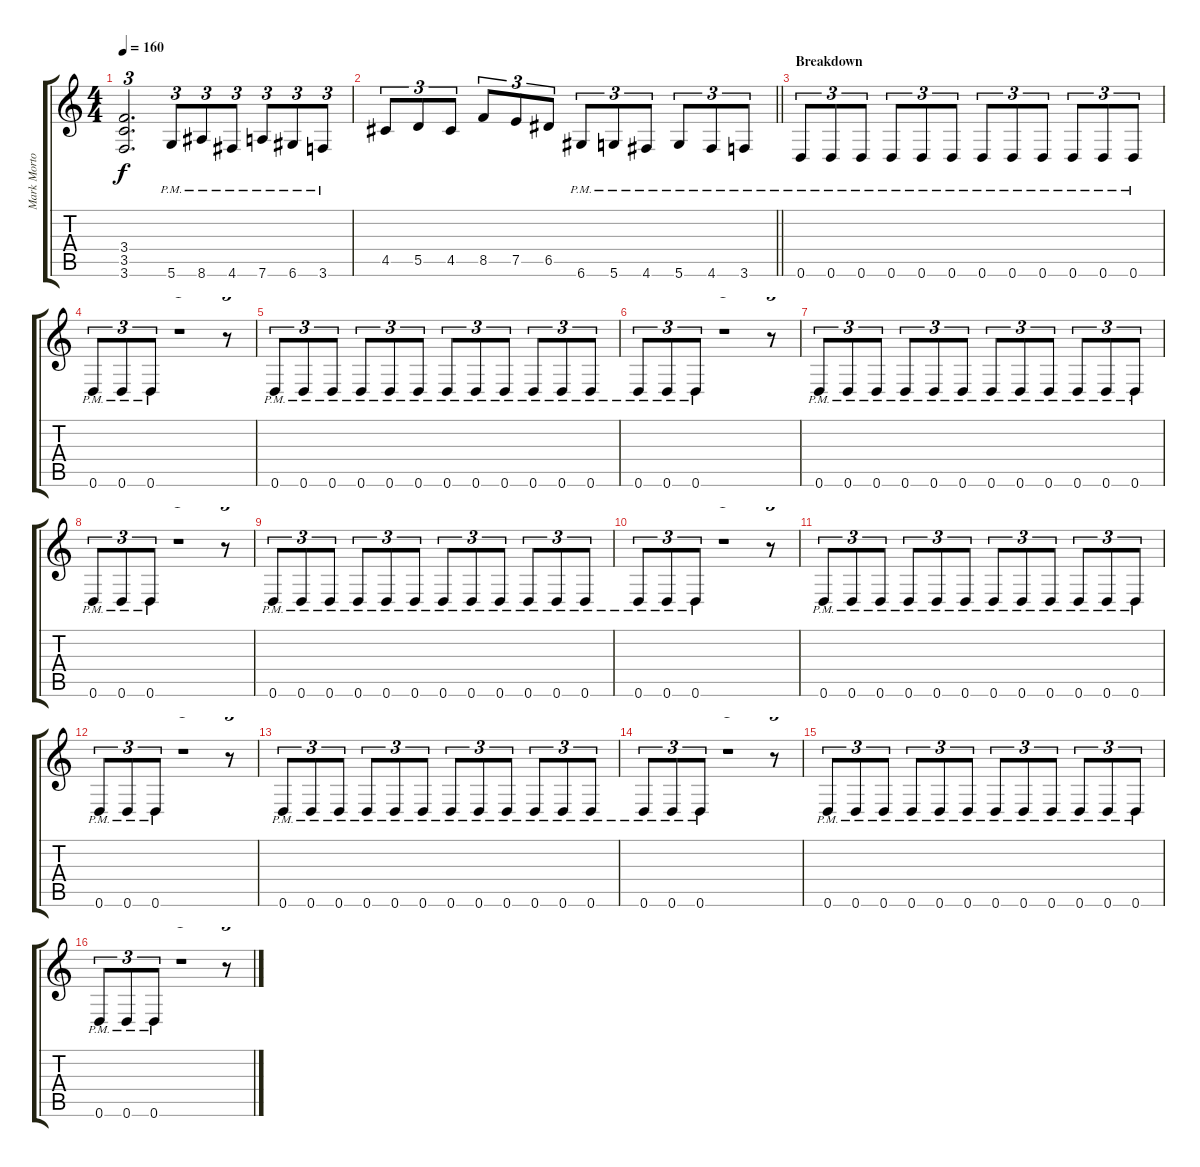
\track ("Mark Morton - Rhythm" "Mark Morto") {instrument distortionguitar}
\staff {score tabs}
\tuning (E4 B3 G3 D3 A2 D2) {hide}
\ts (4 4)
\tempo 160
\clef g2
\ks c
(3.4 3.5 3.6).2{d tu (3 2) dy f} 5.6{pm}.8{tu (3 2)} 8.6{pm}.8{tu (3 2)} 4.6{pm}.8{tu (3 2)} 7.6{pm}.8{tu (3 2)} 6.6{pm}.8{tu (3 2)} 3.6{pm}.8{tu (3 2)} |
\barLineRight lightlight
4.5.8{tu (3 2)} 5.5.8{tu (3 2)} 4.5.8{tu (3 2)} 8.5.8{tu (3 2)} 7.5.8{tu (3 2)} 6.5.8{tu (3 2)} 6.6{pm}.8{tu (3 2)} 5.6{pm}.8{tu (3 2)} 4.6{pm}.8{tu (3 2)} 5.6{pm}.8{tu (3 2)} 4.6{pm}.8{tu (3 2)} 3.6{pm}.8{tu (3 2)} |
\section ("" "Breakdown")
0.6{pm}.8{tu (3 2)} 0.6{pm}.8{tu (3 2)} 0.6{pm}.8{tu (3 2)} 0.6{pm}.8{tu (3 2)} 0.6{pm}.8{tu (3 2)} 0.6{pm}.8{tu (3 2)} 0.6{pm}.8{tu (3 2)} 0.6{pm}.8{tu (3 2)} 0.6{pm}.8{tu (3 2)} 0.6{pm}.8{tu (3 2)} 0.6{pm}.8{tu (3 2)} 0.6{pm}.8{tu (3 2)} |
0.6{pm}.8{tu (3 2)} 0.6{pm}.8{tu (3 2)} 0.6{pm}.8{tu (3 2)} r.1{tu (3 2)} r.8{tu (3 2)} |
0.6{pm}.8{tu (3 2)} 0.6{pm}.8{tu (3 2)} 0.6{pm}.8{tu (3 2)} 0.6{pm}.8{tu (3 2)} 0.6{pm}.8{tu (3 2)} 0.6{pm}.8{tu (3 2)} 0.6{pm}.8{tu (3 2)} 0.6{pm}.8{tu (3 2)} 0.6{pm}.8{tu (3 2)} 0.6{pm}.8{tu (3 2)} 0.6{pm}.8{tu (3 2)} 0.6{pm}.8{tu (3 2)} |
0.6{pm}.8{tu (3 2)} 0.6{pm}.8{tu (3 2)} 0.6{pm}.8{tu (3 2)} r.1{tu (3 2)} r.8{tu (3 2)} |
0.6{pm}.8{tu (3 2)} 0.6{pm}.8{tu (3 2)} 0.6{pm}.8{tu (3 2)} 0.6{pm}.8{tu (3 2)} 0.6{pm}.8{tu (3 2)} 0.6{pm}.8{tu (3 2)} 0.6{pm}.8{tu (3 2)} 0.6{pm}.8{tu (3 2)} 0.6{pm}.8{tu (3 2)} 0.6{pm}.8{tu (3 2)} 0.6{pm}.8{tu (3 2)} 0.6{pm}.8{tu (3 2)} |
0.6{pm}.8{tu (3 2)} 0.6{pm}.8{tu (3 2)} 0.6{pm}.8{tu (3 2)} r.1{tu (3 2)} r.8{tu (3 2)} |
0.6{pm}.8{tu (3 2)} 0.6{pm}.8{tu (3 2)} 0.6{pm}.8{tu (3 2)} 0.6{pm}.8{tu (3 2)} 0.6{pm}.8{tu (3 2)} 0.6{pm}.8{tu (3 2)} 0.6{pm}.8{tu (3 2)} 0.6{pm}.8{tu (3 2)} 0.6{pm}.8{tu (3 2)} 0.6{pm}.8{tu (3 2)} 0.6{pm}.8{tu (3 2)} 0.6{pm}.8{tu (3 2)} |
0.6{pm}.8{tu (3 2)} 0.6{pm}.8{tu (3 2)} 0.6{pm}.8{tu (3 2)} r.1{tu (3 2)} r.8{tu (3 2)} |
0.6{pm}.8{tu (3 2)} 0.6{pm}.8{tu (3 2)} 0.6{pm}.8{tu (3 2)} 0.6{pm}.8{tu (3 2)} 0.6{pm}.8{tu (3 2)} 0.6{pm}.8{tu (3 2)} 0.6{pm}.8{tu (3 2)} 0.6{pm}.8{tu (3 2)} 0.6{pm}.8{tu (3 2)} 0.6{pm}.8{tu (3 2)} 0.6{pm}.8{tu (3 2)} 0.6{pm}.8{tu (3 2)} |
0.6{pm}.8{tu (3 2)} 0.6{pm}.8{tu (3 2)} 0.6{pm}.8{tu (3 2)} r.1{tu (3 2)} r.8{tu (3 2)} |
0.6{pm}.8{tu (3 2)} 0.6{pm}.8{tu (3 2)} 0.6{pm}.8{tu (3 2)} 0.6{pm}.8{tu (3 2)} 0.6{pm}.8{tu (3 2)} 0.6{pm}.8{tu (3 2)} 0.6{pm}.8{tu (3 2)} 0.6{pm}.8{tu (3 2)} 0.6{pm}.8{tu (3 2)} 0.6{pm}.8{tu (3 2)} 0.6{pm}.8{tu (3 2)} 0.6{pm}.8{tu (3 2)} |
0.6{pm}.8{tu (3 2)} 0.6{pm}.8{tu (3 2)} 0.6{pm}.8{tu (3 2)} r.1{tu (3 2)} r.8{tu (3 2)} |
0.6{pm}.8{tu (3 2)} 0.6{pm}.8{tu (3 2)} 0.6{pm}.8{tu (3 2)} 0.6{pm}.8{tu (3 2)} 0.6{pm}.8{tu (3 2)} 0.6{pm}.8{tu (3 2)} 0.6{pm}.8{tu (3 2)} 0.6{pm}.8{tu (3 2)} 0.6{pm}.8{tu (3 2)} 0.6{pm}.8{tu (3 2)} 0.6{pm}.8{tu (3 2)} 0.6{pm}.8{tu (3 2)} |
0.6{pm}.8{tu (3 2)} 0.6{pm}.8{tu (3 2)} 0.6{pm}.8{tu (3 2)} r.1{tu (3 2)} r.8{tu (3 2)}
